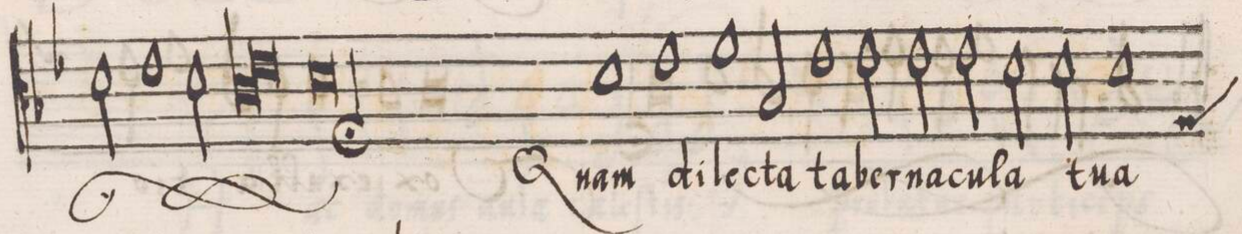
**kern	**text
*I"CANTVS	*
*clefC3	*
*k[b-e-]	*
*met(C|)	*
*M2/1	*
2d\	Au-
1e-	.
2d\	-la
=35-	=35-
*lig	*
1c	De-
1e-	.
*Xlig	*
=36-	=36-
0d;<l	-i
*	*Xij
=37-	=37-
1d	Quam
1e-	di-
=38-	=38-
1f	-lec-
2B-/	-ta
1e-\	ta-
=39-	=39-
2e-\	-ber-
2e-\	-na-
2e-\	-cu-
=40-	=40-
2d\	-la
2d\	tu-
1d	-a
*custos:G	*
=41-	=41-
*k[b-]	*
*-	*-
